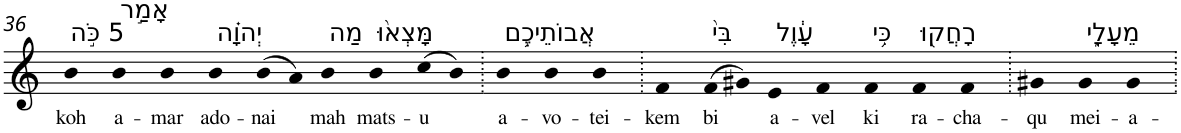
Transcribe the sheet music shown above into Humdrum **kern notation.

**kern	**text
*part1	*part1
*staff1	*staff1
*I"Piano	*
*I'Pno	*
!!LO:PB:g=z
*clefG2	*
*k[]	*
=36	=36
!LO:TX:a:t=5 כֹּ֣ה	!
!	!LO:LY:b
4b	koh
!LO:TX:a:t=אָמַ֣ר	!
!	!LO:LY:b
4b	a-
!	!LO:LY:b
4b	-mar
!LO:TX:a:t=יְהוָ֗ה	!
!	!LO:LY:b
4b	ado-
!	!LO:LY:b
(>8b	-nai
8a)	.
!LO:TX:a:t=מַה	!
!	!LO:LY:b
4b	mah
!LO:TX:a:t=מָּצְא֨וּ	!
!	!LO:LY:b
4b	mats-
!	!LO:LY:b
(>8cc	-u
8b)	.
=37.	=37.
!LO:TX:a:t=אֲבוֹתֵיכֶ֥ם	!
!	!LO:LY:b
4b	a-
!	!LO:LY:b
4b	-vo-
!	!LO:LY:b
4b	-tei-
=38.	=38.
!	!LO:LY:b
4f	-kem
!LO:TX:a:t=בִּי֙	!
!	!LO:LY:b
(>8f	bi
8g#X)	.
!LO:TX:a:t=עָ֔וֶל	!
!	!LO:LY:b
4e	a-
!	!LO:LY:b
4f	-vel
!LO:TX:a:t=כִּ֥י	!
!	!LO:LY:b
4f	ki
!LO:TX:a:t=רָחֲק֖וּ	!
!	!LO:LY:b
4f	ra-
!	!LO:LY:b
4f	-cha-
=39.	=39.
!	!LO:LY:b
4g#X	-qu
!LO:TX:a:t=מֵעָלָ֑י	!
!	!LO:LY:b
4g#	mei-
!	!LO:LY:b
4g#	-a-
=.	=.
*-	*-
